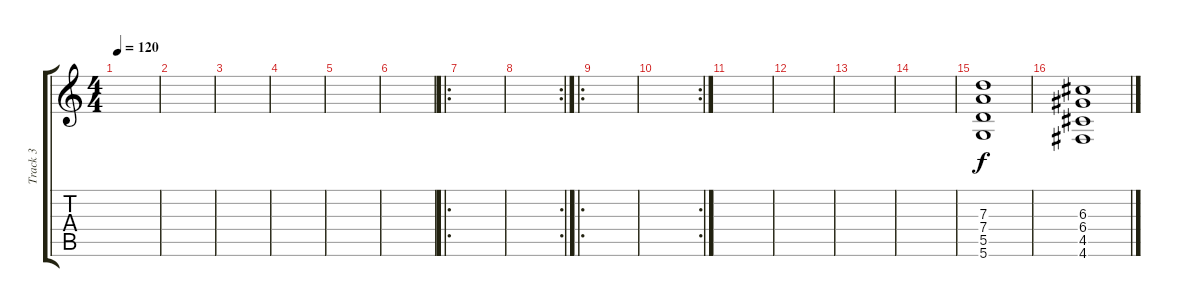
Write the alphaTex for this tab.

\track ("Track 3" "Track 3") {instrument distortionguitar}
\staff {score tabs}
\tuning (E4 B3 G3 D3 A2 D2) {hide}
\ts (4 4)
\tempo 120
\clef g2
\ks c
|
|
|
|
|
|
\ro
|
\rc 2
|
\ro
|
\rc 2
|
|
|
|
|
(7.3 7.4 5.5 5.6).1 |
(6.3 6.4 4.5 4.6).1
